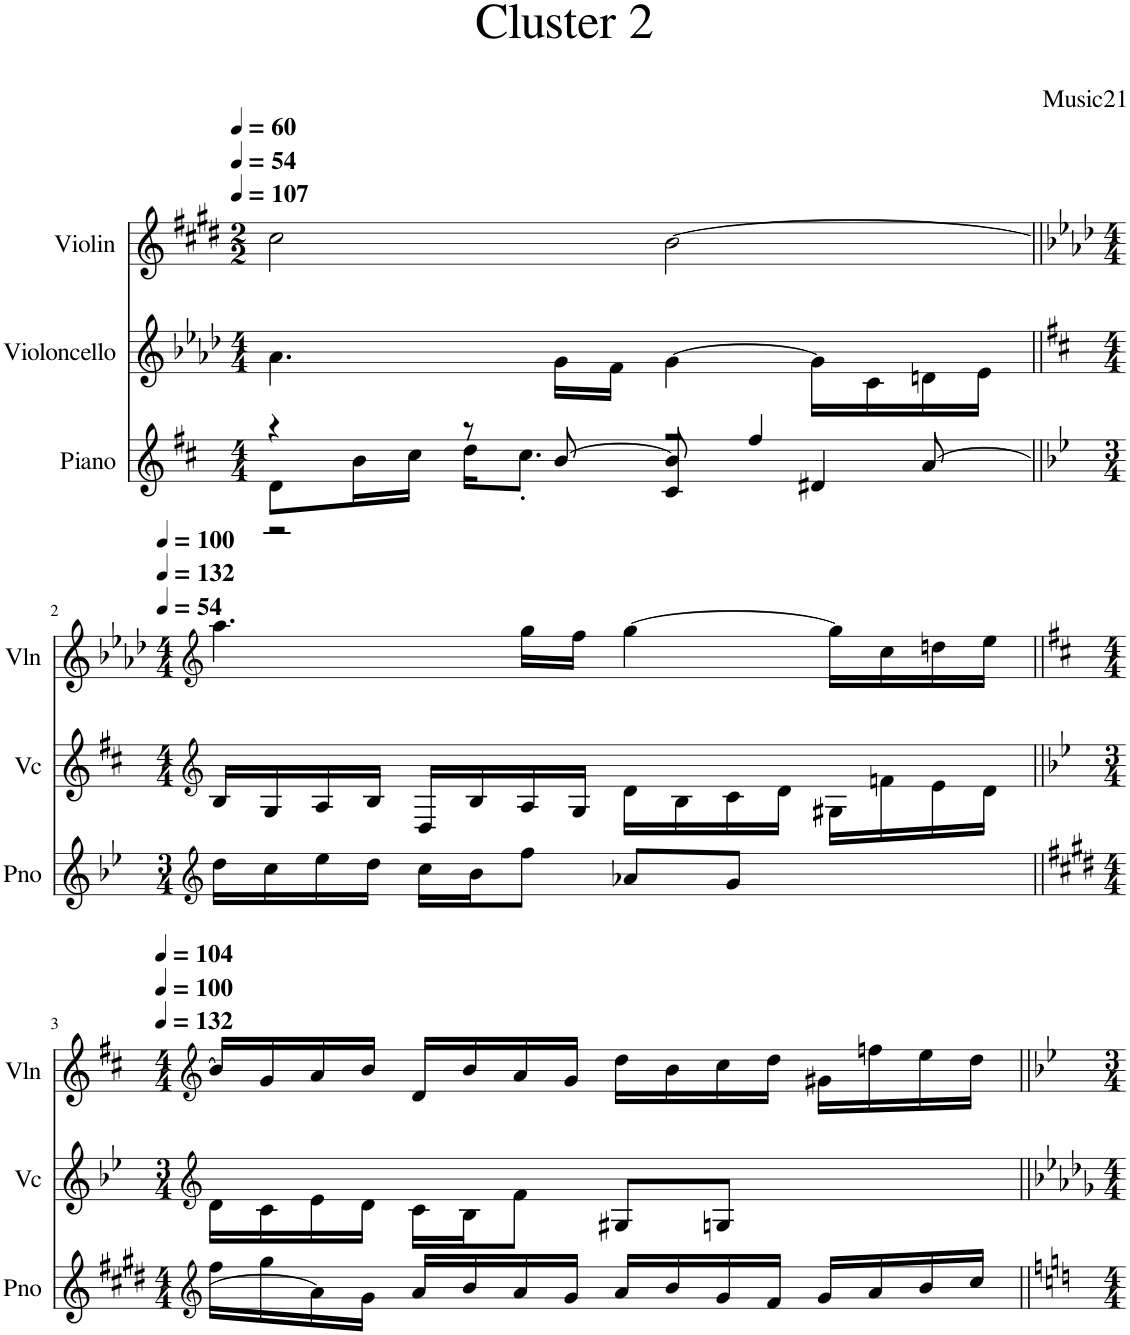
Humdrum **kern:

**kern	**kern	**kern
*part3	*part2	*part1
*staff3	*staff2	*staff1
*I"Piano	*I"Violoncello	*I"Violin
*I'Pno	*I'Vc	*I'Vln
*clefG2	*clefG2	*clefG2
*k[f#c#]	*k[b-e-a-d-]	*k[f#c#g#d#]
*M4/4	*M4/4	*M2/2
*MM107	*MM107	*MM60
=1	=1	=1
*^	*	*
*	*^	*	*
4r	8d\L	2r	4.a-\	2cc#\
.	16b\L	.	.	.
.	16cc#\JJ	.	.	.
8r	16dd\KL	.	.	.
.	8.cc#'\J	.	.	.
[8b/	.	.	16g\LL	.
.	.	.	16f\JJ	.
8b/]	2r	4c#/	[4g\	[2b\
4ff#/	.	.	.	.
.	.	4d#X/	16g\LL]	.
.	.	.	16c\	.
[8a/	.	.	16dn\	.
.	.	.	16e-\JJ	.
*v	*v	*v	*	*
!!LO:LB:g=z
=2||	=2||	=2||
*clefG2	*clefG2	*clefG2
*k[b-e-]	*k[f#c#]	*k[b-e-a-d-]
*M3/4	*M4/4	*M4/4
*	*	*MM100
16dd\LL	16B/LL	4.aa-\
16cc\	16G/	.
16ee-\	16A/	.
16dd\JJ	16B/JJ	.
16cc\LL	16D/LL	.
16b-\J	16B/	.
8ff\J	16A/	16gg\LL
.	16G/JJ	16ff\JJ
8a-X/L	16d\LL	[4gg\
.	16B\	.
8g/J	16c#\	.
.	16d\JJ	.
4ryy	16G#X\LL	16gg\LL]
.	16fn\	16cc\
.	16e\	16ddn\
.	16d\JJ	16ee-\JJ
!!LO:LB:g=z
=3||	=3||	=3||
*clefG2	*clefG2	*clefG2
*k[f#c#g#d#]	*k[b-e-]	*k[f#c#]
*M4/4	*M3/4	*M4/4
*	*	*MM104
16ff#\LL	16d\LL	16b/LL]
16gg#\	16c\	16g/
16a\]	16e-\	16a/
16g#\JJ	16d\JJ	16b/JJ
16a/LL	16c\LL	16d/LL
16b/	16B-\J	16b/
16a/	8f\J	16a/
16g#/JJ	.	16g/JJ
16a/LL	8G#X/L	16dd\LL
16b/	.	16b\
16g#/	8Gn/J	16cc#\
16f#/JJ	.	16dd\JJ
16g#/LL	4ryy	16g#X\LL
16a/	.	16ffn\
16b/	.	16ee\
16cc#/JJ	.	16dd\JJ
=||	=||	=||
*-	*-	*-
